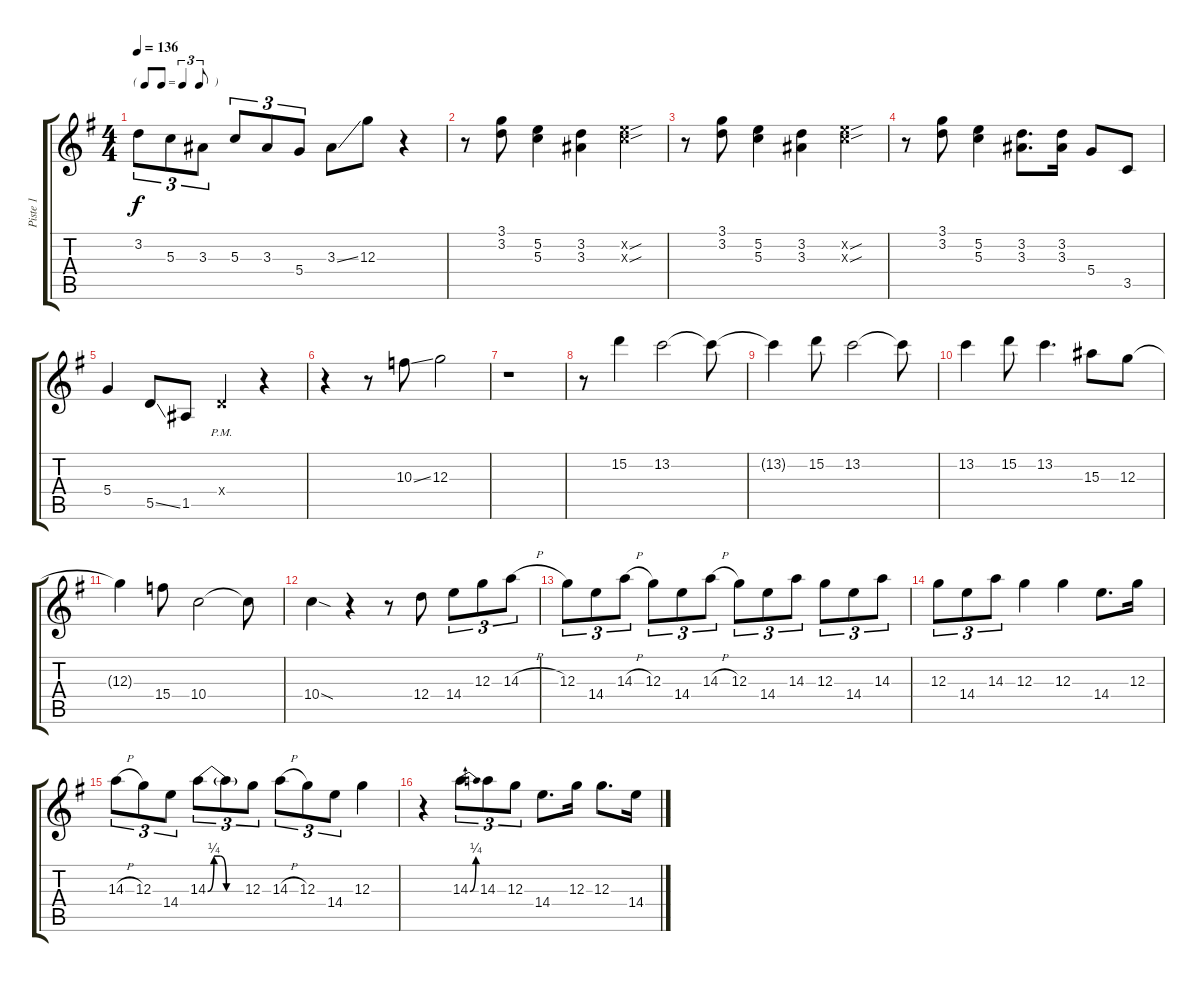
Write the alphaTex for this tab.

\track ("Piste 1" "Piste 1") {instrument electricguitarclean}
\staff {score tabs}
\tuning (E4 B3 G3 D3 A2 E2) {hide}
\ts (4 4)
\tf triplet8th
\tempo 136
\clef g2
\ks g
3.2.8{tu (3 2) dy f} 5.3.8{tu (3 2)} 3.3.8{tu (3 2)} 5.3.8{tu (3 2)} 3.3.8{tu (3 2)} 5.4.8{tu (3 2)} 3.3{ss}.8 12.3.8 r.4 |
r.8 (3.1 3.2).8 (5.2 5.3).4 (3.2 3.3).4 (5.2{sou x} 5.3{sou x}).4 |
r.8 (3.1 3.2).8 (5.2 5.3).4 (3.2 3.3).4 (5.2{sou x} 5.3{sou x}).4 |
r.8 (3.1 3.2).8 (5.2 5.3).4 (3.2 3.3).8{d} (3.2 3.3).16 5.4.8 3.5.8 |
5.4.4 5.5{ss}.8 1.5.8 0.4{pm x}.4 r.4 |
r.4 r.8 10.3{ss}.8 12.3.2 |
r.1 |
r.8 15.2.4 13.2.2 13.2{t}.8 |
13.2{t}.4 15.2.8 13.2.2 13.2{t}.8 |
13.2.4 15.2.8 13.2.4{d} 15.3.8 12.3.8 |
12.3{t}.4 15.4.8 10.4.2 10.4{t}.8 |
10.4{sod}.4 r.4 r.8 12.4.8 14.4.8{tu (3 2)} 12.3.8{tu (3 2)} 14.3{h}.8{tu (3 2)} |
12.3.8{tu (3 2)} 14.4.8{tu (3 2)} 14.3{h}.8{tu (3 2)} 12.3.8{tu (3 2)} 14.4.8{tu (3 2)} 14.3{h}.8{tu (3 2)} 12.3.8{tu (3 2)} 14.4.8{tu (3 2)} 14.3.8{tu (3 2)} 12.3.8{tu (3 2)} 14.4.8{tu (3 2)} 14.3.8{tu (3 2)} |
12.3.8{tu (3 2)} 14.4.8{tu (3 2)} 14.3.8{tu (3 2)} 12.3.4 12.3.4 14.4.8{d} 12.3.16 |
14.3{h}.8{tu (3 2)} 12.3.8{tu (3 2)} 14.4.8{tu (3 2)} 14.3{be (custom 0 0 10 1 20 1 30 0 60 0)}.8{tu (3 2)} 14.3{t}.8{tu (3 2)} 12.3.8{tu (3 2)} 14.3{h}.8{tu (3 2)} 12.3.8{tu (3 2)} 14.4.8{tu (3 2)} 12.3.4 |
r.4 14.3{be (bend 0 0 60 1)}.8{tu (3 2)} 14.3.8{tu (3 2)} 12.3.8{tu (3 2)} 14.4.8{d} 12.3.16 12.3.8{d} 14.4.16
